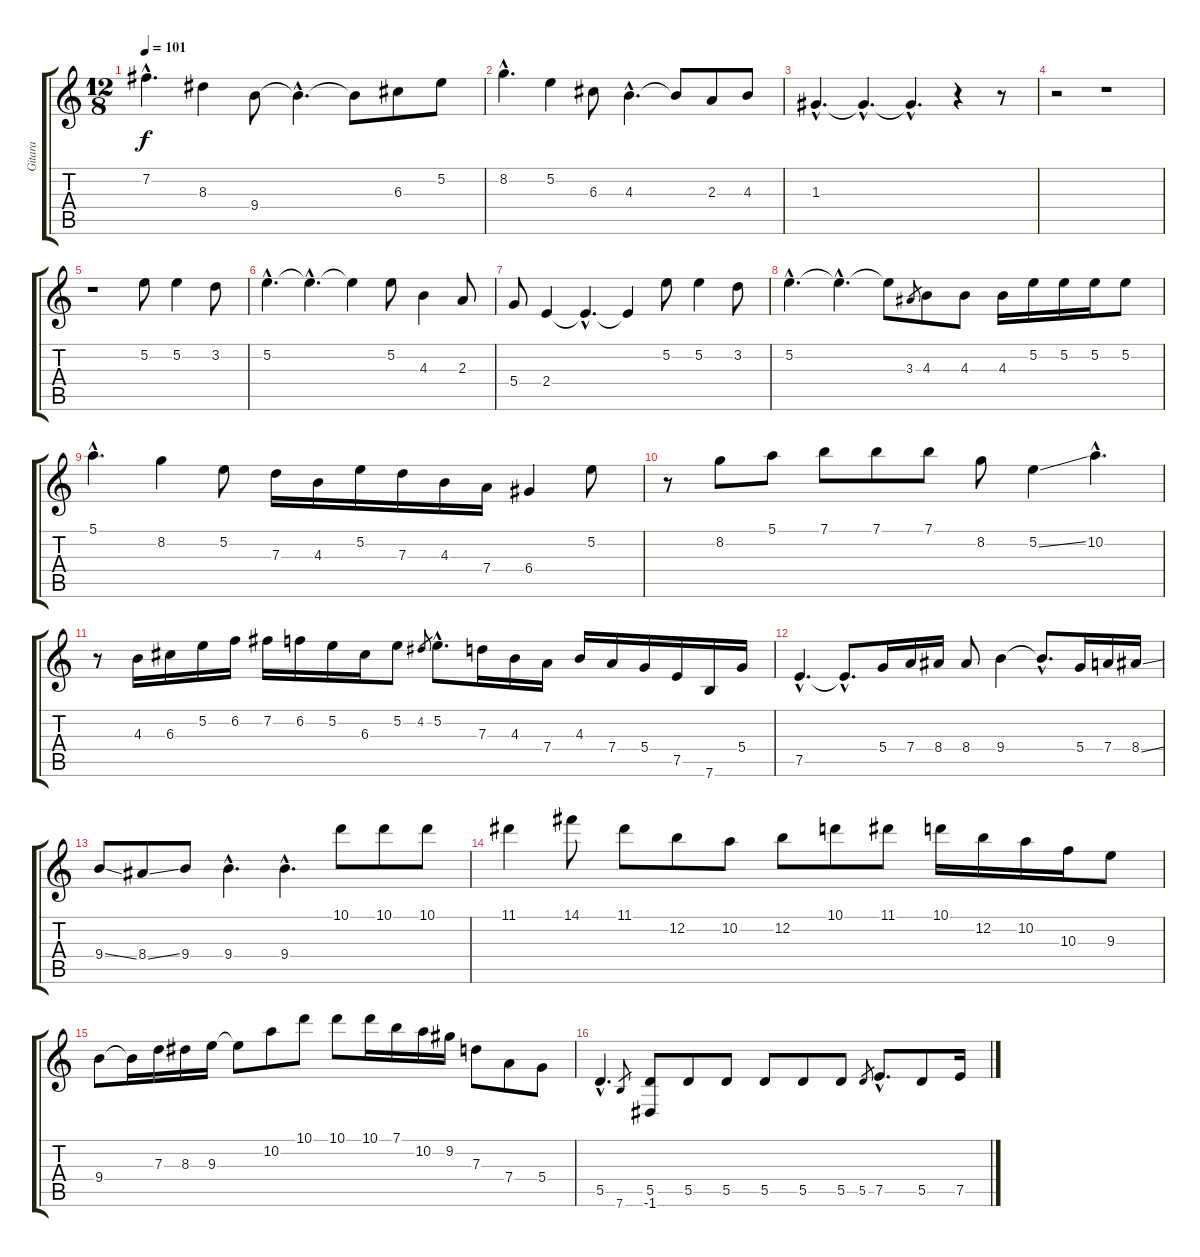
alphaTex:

\track ("Gitara" "Gitara") {instrument distortionguitar}
\staff {score tabs}
\tuning (E4 B3 G3 D3 A2 E2) {hide}
\ts (12 8)
\tempo 101
\clef g2
\ks c
7.2{hac}.4{d dy f} 8.3.4 9.4.8 9.4{hac t}.4{d} 9.4{t}.8 6.3.8 5.2.8 |
8.2{hac}.4{d} 5.2.4 6.3.8 4.3{hac}.4{d} 4.3{t}.8 2.3.8 4.3.8 |
1.3{hac}.4{d} 1.3{hac t}.4{d} 1.3{hac t}.4{d} r.4 r.8 |
r.2 r.1 |
r.1 5.2.8 5.2.4 3.2.8 |
5.2{hac}.4{d} 5.2{hac t}.4{d} 5.2{t}.4 5.2.8 4.3.4 2.3.8 |
5.4.8 2.4.4 2.4{hac t}.4{d} 2.4{t}.4 5.2.8 5.2.4 3.2.8 |
5.2{hac}.4{d} 5.2{hac t}.4{d} 5.2{t}.8 3.3.8{gr} 4.3.8 4.3.8 4.3.16 5.2.16 5.2.16 5.2.16 5.2.8 |
5.1{hac}.4{d} 8.2.4 5.2.8 7.3.16 4.3.16 5.2.16 7.3.16 4.3.16 7.4.16 6.4.4 5.2.8 |
r.8 8.2.8 5.1.8 7.1.8 7.1.8 7.1.8 8.2.8 5.2{ss}.4 10.2{hac}.4{d} |
r.8 4.3.16 6.3.16 5.2.16 6.2.16 7.2.16 6.2.16 5.2.16 6.3.16 5.2.8 4.2.8{gr} 5.2{hac}.8{d} 7.3.16 4.3.16 7.4.16 4.3.16 7.4.16 5.4.16 7.5.16 7.6.16 5.4.16 |
7.5{hac}.4{d} 7.5{hac t}.8{d} 5.4.16 7.4.16 8.4.16 8.4.8 9.4.4 9.4{hac t}.8{d} 5.4.16 7.4.16 8.4{ss}.16 |
9.4{ss}.8 8.4{ss}.8 9.4.8 9.4{hac}.4{d} 9.4{hac}.4{d} 10.1.8 10.1.8 10.1.8 |
11.1.4 14.1.8 11.1.8 12.2.8 10.2.8 12.2.8 10.1.8 11.1.8 10.1.16 12.2.16 10.2.16 10.3.16 9.3.8 |
9.4.8 9.4{t}.16 7.3.16 8.3.16 9.3.16 9.3{t}.8 10.2.8 10.1.8 10.1.8 10.1.16 7.1.16 10.2.16 9.2.16 7.3.8 7.4.8 5.4.8 |
5.5{hac}.4{d} 7.6.8{gr} (5.5 -1.6).8 5.5.8 5.5.8 5.5.8 5.5.8 5.5.8 5.5.8{gr} 7.5{hac}.8{d} 5.5.8 7.5.16
